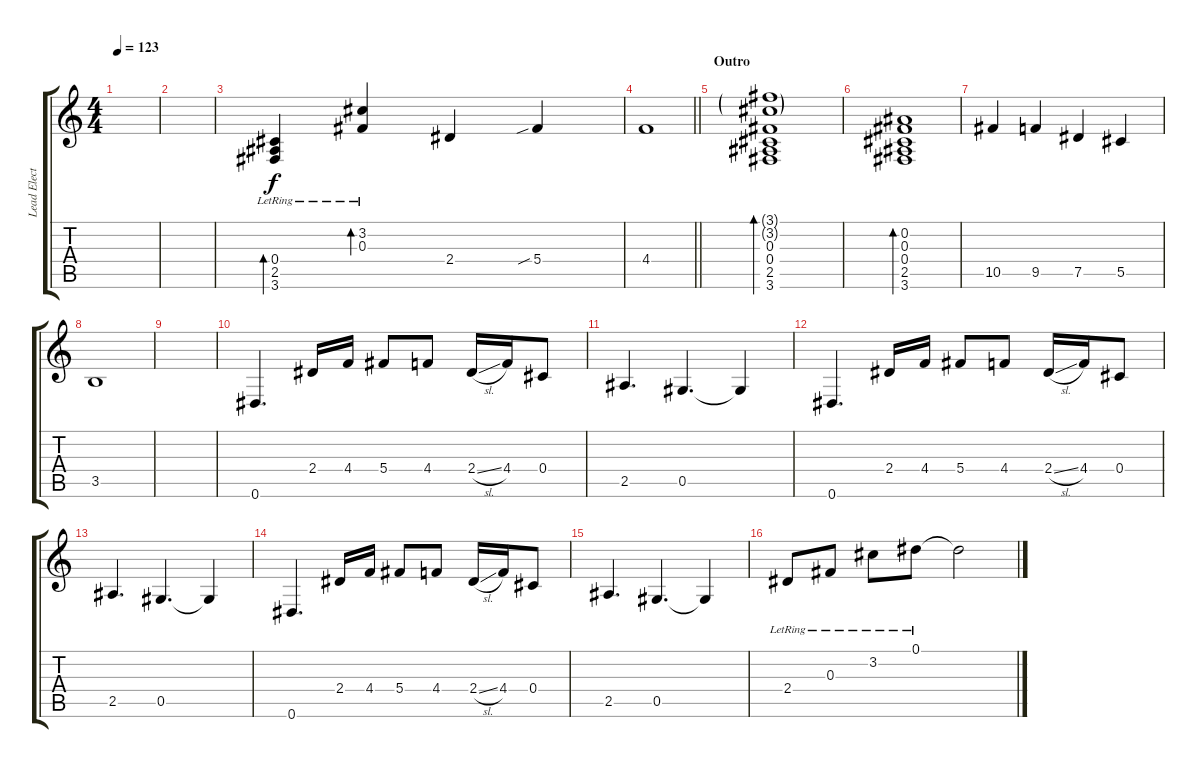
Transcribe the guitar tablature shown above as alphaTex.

\track ("Lead Electric" "Lead Elect") {instrument electricguitarclean}
\staff {score tabs}
\tuning (Eb4 Bb3 Gb3 Db3 Ab2 Eb2) {hide}
\ts (4 4)
\tempo 123
\clef g2
\ks c
|
|
(0.4{lr} 2.5{lr} 3.6{lr}).4{bd 120} (3.2{lr} 0.3{lr}).4{bd 120} 2.4.4 5.4{sib}.4 |
\barLineRight lightlight
4.4.1 |
\section ("" "Outro")
(3.1{g} 3.2{g} 0.3 0.4 2.5 3.6).1{bd 240} |
(0.2 0.3 0.4 2.5 3.6).1{bd 240} |
10.5.4 9.5.4 7.5.4 5.5.4 |
3.5.1 |
|
0.6.4{d} 2.4.16 4.4.16 5.4.8 4.4.8 2.4{sl}.16 4.4.16 0.4.8 |
2.5.4{d} 0.5.4{d} 0.5{t}.4 |
0.6.4{d} 2.4.16 4.4.16 5.4.8 4.4.8 2.4{sl}.16 4.4.16 0.4.8 |
2.5.4{d} 0.5.4{d} 0.5{t}.4 |
0.6.4{d} 2.4.16 4.4.16 5.4.8 4.4.8 2.4{sl}.16 4.4.16 0.4.8 |
2.5.4{d} 0.5.4{d} 0.5{t}.4 |
2.4{lr}.8 0.3{lr}.8 3.2{lr}.8 0.1{lr}.8 0.1{t}.2
